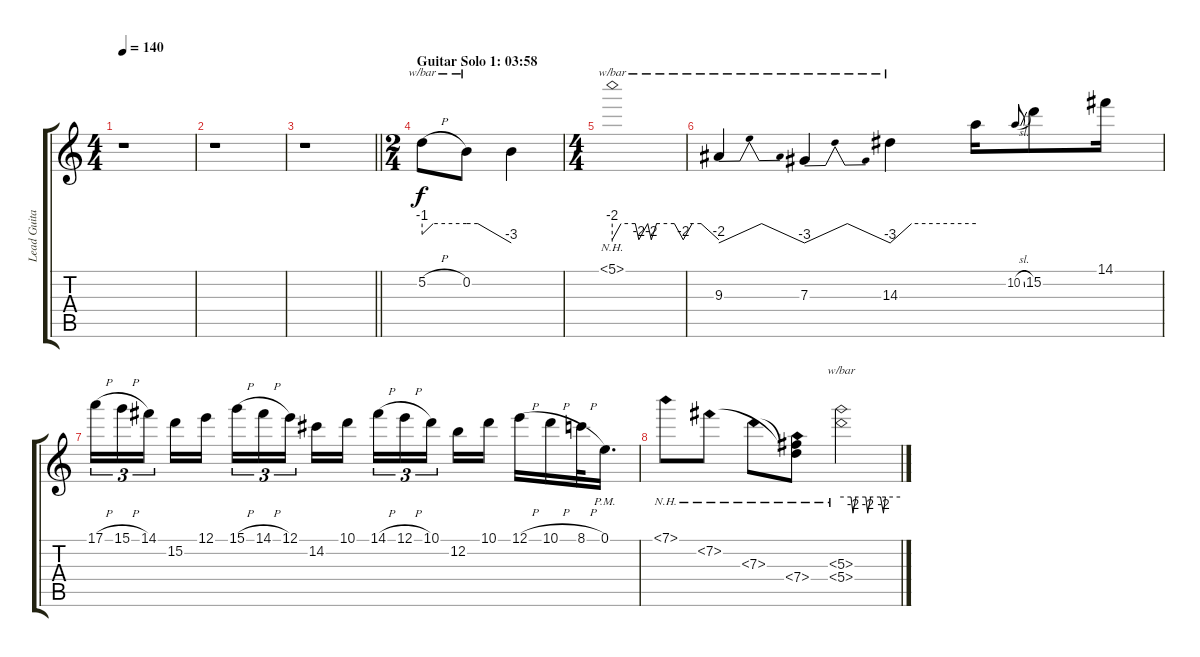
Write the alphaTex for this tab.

\track ("Lead Guitar 2 (Distortion)" "Lead Guita") {instrument distortionguitar}
\staff {score tabs}
\tuning (E4 B3 G3 D3 A2 E2) {hide}
\ts (4 4)
\tempo 140
\clef g2
\ks c
r.1{dy f} |
r.1 |
\barLineRight lightlight
r.1 |
\ts (2 4)
\section ("" "Guitar Solo 1: 03:58")
5.2{h}.8{tbe (custom default 0 -4 15 0 60 0)} 0.2.8{tbe (custom default 0 0 15 0 60 -12)} 0.2{t}.4 |
\ts (4 4)
5.1{nh}.1{tbe (custom default 0 -8 5 0 13 0 15 -8 20 0 22 -8 25 0 35 0 40 -8 45 0 50 0 60 -8)} |
9.3.4{tbe (dip default 0 -12 5 0 45 0 60 -12)} 7.3.4{tbe (dip default 0 -12 15 0 45 0 60 -12)} 14.3.4{tbe (custom default 0 -12 15 0 60 0)} 14.3{t}.16 10.2{sl}.8{gr onbeat} 15.2.8 14.1.16 |
17.1{h}.16{tu (3 2)} 15.1{h}.16{tu (3 2)} 14.1.16{tu (3 2) beam splitsecondary} 15.2.16 12.1.16 15.1{h}.16{tu (3 2)} 14.1{h}.16{tu (3 2)} 12.1.16{tu (3 2) beam splitsecondary} 14.2.16 10.1.16 14.1{h}.16{tu (3 2)} 12.1{h}.16{tu (3 2)} 10.1.16{tu (3 2) beam splitsecondary} 12.2.16 10.1.16 12.1{h}.16 10.1{h}.16 8.1{h}.32 0.1{pm}.16{d} |
7.1{nh}.8 7.2{nh}.8 7.3{nh}.8 (7.2{t} 7.3{t} 7.4{nh}).8 (5.3{nh} 5.4{nh}).2{tbe (custom default 0 0 10 0 12 -8 15 0 25 0 27 -8 30 0 40 0 43 -8 45 0 60 0)}
